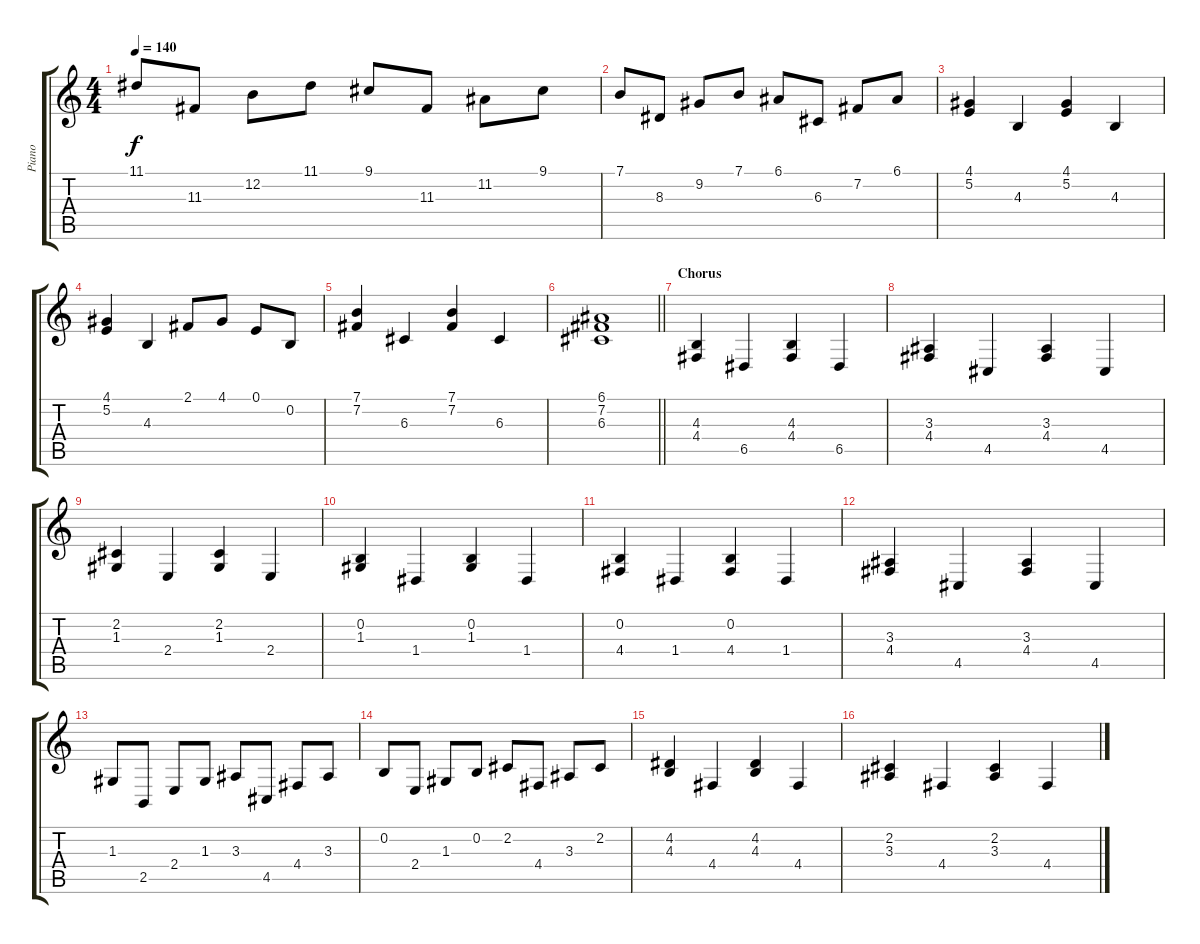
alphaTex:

\track ("Piano" "Piano") {instrument acousticgrandpiano}
\staff {score tabs}
\tuning (E4 B3 G3 D3 A2 E2) {hide}
\ts (4 4)
\tempo 140
\clef g2
\ks c
11.1.8{dy f} 11.3.8 12.2.8 11.1.8 9.1.8 11.3.8 11.2.8 9.1.8 |
7.1.8 8.3.8 9.2.8 7.1.8 6.1.8 6.3.8 7.2.8 6.1.8 |
(4.1 5.2).4 4.3.4 (4.1 5.2).4 4.3.4 |
(4.1 5.2).4 4.3.4 2.1.8 4.1.8 0.1.8 0.2.8 |
(7.1 7.2).4 6.3.4 (7.1 7.2).4 6.3.4 |
\barLineRight lightlight
(6.1 7.2 6.3).1 |
\section ("" "Chorus")
(4.3 4.4).4 6.5.4 (4.3 4.4).4 6.5.4 |
(3.3 4.4).4 4.5.4 (3.3 4.4).4 4.5.4 |
(2.2 1.3).4 2.4.4 (2.2 1.3).4 2.4.4 |
(0.2 1.3).4 1.4.4 (0.2 1.3).4 1.4.4 |
(0.2 4.4).4 1.4.4 (0.2 4.4).4 1.4.4 |
(3.3 4.4).4 4.5.4 (3.3 4.4).4 4.5.4 |
1.3.8 2.5.8 2.4.8 1.3.8 3.3.8 4.5.8 4.4.8 3.3.8 |
0.2.8 2.4.8 1.3.8 0.2.8 2.2.8 4.4.8 3.3.8 2.2.8 |
(4.2 4.3).4 4.4.4 (4.2 4.3).4 4.4.4 |
(2.2 3.3).4 4.4.4 (2.2 3.3).4 4.4.4
